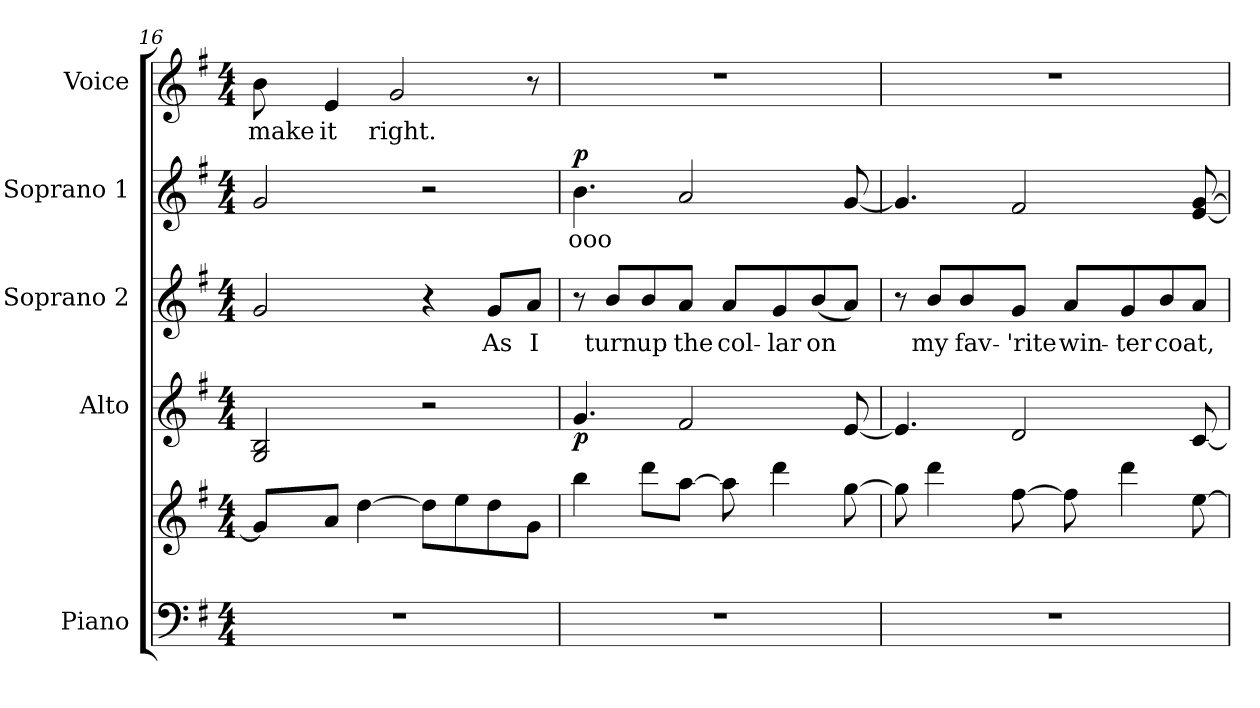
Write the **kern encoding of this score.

**kern	**kern	**kern	**dynam	**kern	**text	**kern	**text	**dynam	**kern	**text
*part5	*part5	*part4	*part4	*part3	*part3	*part2	*part2	*part2	*part1	*part1
*staff6	*staff5	*staff4	*staff4	*staff3	*staff3	*staff2	*staff2	*staff2	*staff1	*staff1
*I"Piano	*	*I"Alto	*	*I"Soprano 2	*	*I"Soprano 1	*	*	*I"Voice	*
*I'Pno.	*	*I'A.	*	*I'S2	*	*I'S1	*	*	*I'Vo.	*
*clefF4	*clefG2	*clefG2	*	*clefG2	*	*clefG2	*	*	*clefG2	*
*k[f#]	*k[f#]	*k[f#]	*	*k[f#]	*	*k[f#]	*	*	*k[f#]	*
*G:	*G:	*G:	*	*G:	*	*G:	*	*	*G:	*
*M4/4	*M4/4	*M4/4	*	*M4/4	*	*M4/4	*	*	*M4/4	*
=16	=16	=16	=16	=16	=16	=16	=16	=16	=16	=16
!	!	!	!	!	!	!	!	!	!	!LO:LY:b:color=#000000
1r	8gi/L]	2Gi/ 2Bi	.	2gi/	.	2gi/	.	.	8bi\	make
!	!	!	!	!	!	!	!	!	!	!LO:LY:b:color=#000000
.	8ai/J	.	.	.	.	.	.	.	4ei/	it
.	[4ddi\	.	.	.	.	.	.	.	.	.
!	!	!	!	!	!	!	!	!	!	!LO:LY:b:color=#000000
.	.	.	.	.	.	.	.	.	2gi/	right.
.	8ddi\L]	2r	.	4r	.	2r	.	.	.	.
.	8eei\	.	.	.	.	.	.	.	.	.
!	!	!	!	!	!LO:LY:b:color=#000000	!	!	!	!	!
.	8ddi\	.	.	8gi/L	As	.	.	.	.	.
!	!	!	!	!	!LO:LY:b:color=#000000	!	!	!	!	!
.	8gi\J	.	.	8ai/J	I	.	.	.	8r	.
!!LO:PB:g=z
=17	=17	=17	=17	=17	=17	=17	=17	=17	=17	=17
!	!	!	!	!	!	!	!LO:LY:b:color=#000000	!	!	!
1r	4bbi\	4.gi/	p	8r	.	4.bi\	ooo	p	1r	.
!	!	!	!	!	!LO:LY:b:color=#000000	!	!	!	!	!
.	.	.	.	8bi/L	turn	.	.	.	.	.
!	!	!	!	!	!LO:LY:b:color=#000000	!	!	!	!	!
.	8dddi\L	.	.	8bi/	up	.	.	.	.	.
!	!	!	!	!	!LO:LY:b:color=#000000	!	!	!	!	!
.	[8aai\J	2f#i/	.	8ai/J	the	2ai/	.	.	.	.
!	!	!	!	!	!LO:LY:b:color=#000000	!	!	!	!	!
.	8aai\]	.	.	8ai/L	col-	.	.	.	.	.
!	!	!	!	!	!LO:LY:b:color=#000000	!	!	!	!	!
.	4dddi\	.	.	8gi/	-lar	.	.	.	.	.
!	!	!	!	!	!LO:LY:b:color=#000000	!	!	!	!	!
.	.	.	.	(8bi/	on	.	.	.	.	.
.	[8ggi\	[8ei/	.	8ai/J)	.	[8gi/	.	.	.	.
=18	=18	=18	=18	=18	=18	=18	=18	=18	=18	=18
1r	8ggi\]	4.ei/]	.	8r	.	4.gi/]	.	.	1r	.
!	!	!	!	!	!LO:LY:b:color=#000000	!	!	!	!	!
.	4dddi\	.	.	8bi/L	my	.	.	.	.	.
!	!	!	!	!	!LO:LY:b:color=#000000	!	!	!	!	!
.	.	.	.	8bi/	fav-	.	.	.	.	.
!	!	!	!	!	!LO:LY:b:color=#000000	!	!	!	!	!
.	[8ff#i\	2di/	.	8gi/J	-'rite	2f#i/	.	.	.	.
!	!	!	!	!	!LO:LY:b:color=#000000	!	!	!	!	!
.	8ff#i\]	.	.	8ai/L	win-	.	.	.	.	.
!	!	!	!	!	!LO:LY:b:color=#000000	!	!	!	!	!
.	4dddi\	.	.	8gi/	-ter	.	.	.	.	.
!	!	!	!	!	!LO:LY:b:color=#000000	!	!	!	!	!
.	.	.	.	8bi/	coat,	.	.	.	.	.
.	[8eei\	[8ci/	.	8ai/J	.	[8ei/ [8gi	.	.	.	.
=	=	=	=	=	=	=	=	=	=	=
*-	*-	*-	*-	*-	*-	*-	*-	*-	*-	*-
